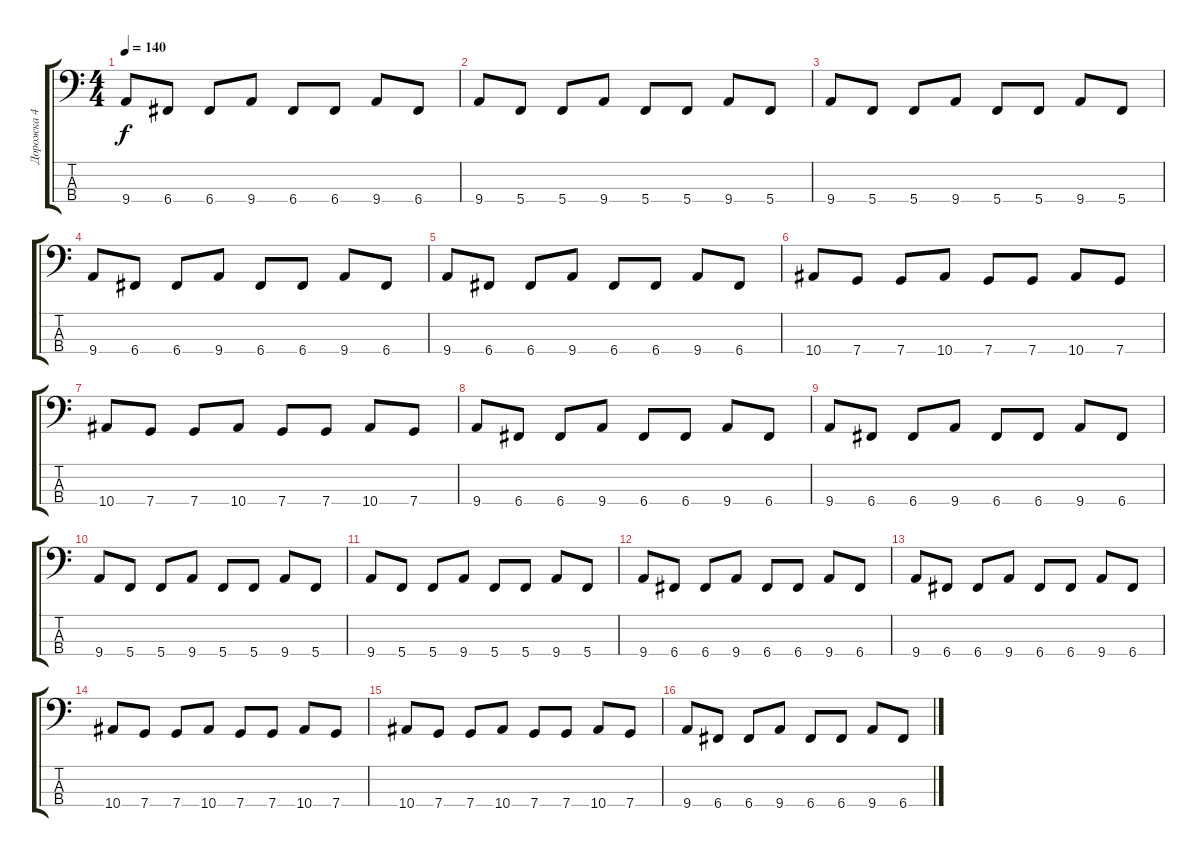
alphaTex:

\track ("Дорожка 4" "Дорожка 4") {instrument electricbassfinger}
\staff {score tabs}
\tuning (F2 C2 G1 C1) {hide}
\ts (4 4)
\tempo 140
\clef f4
\ks c
9.4.8{dy f} 6.4.8 6.4.8 9.4.8 6.4.8 6.4.8 9.4.8 6.4.8 |
9.4.8 5.4.8 5.4.8 9.4.8 5.4.8 5.4.8 9.4.8 5.4.8 |
9.4.8 5.4.8 5.4.8 9.4.8 5.4.8 5.4.8 9.4.8 5.4.8 |
9.4.8 6.4.8 6.4.8 9.4.8 6.4.8 6.4.8 9.4.8 6.4.8 |
9.4.8 6.4.8 6.4.8 9.4.8 6.4.8 6.4.8 9.4.8 6.4.8 |
10.4.8 7.4.8 7.4.8 10.4.8 7.4.8 7.4.8 10.4.8 7.4.8 |
10.4.8 7.4.8 7.4.8 10.4.8 7.4.8 7.4.8 10.4.8 7.4.8 |
9.4.8 6.4.8 6.4.8 9.4.8 6.4.8 6.4.8 9.4.8 6.4.8 |
9.4.8 6.4.8 6.4.8 9.4.8 6.4.8 6.4.8 9.4.8 6.4.8 |
9.4.8 5.4.8 5.4.8 9.4.8 5.4.8 5.4.8 9.4.8 5.4.8 |
9.4.8 5.4.8 5.4.8 9.4.8 5.4.8 5.4.8 9.4.8 5.4.8 |
9.4.8 6.4.8 6.4.8 9.4.8 6.4.8 6.4.8 9.4.8 6.4.8 |
9.4.8 6.4.8 6.4.8 9.4.8 6.4.8 6.4.8 9.4.8 6.4.8 |
10.4.8 7.4.8 7.4.8 10.4.8 7.4.8 7.4.8 10.4.8 7.4.8 |
10.4.8 7.4.8 7.4.8 10.4.8 7.4.8 7.4.8 10.4.8 7.4.8 |
9.4.8 6.4.8 6.4.8 9.4.8 6.4.8 6.4.8 9.4.8 6.4.8
